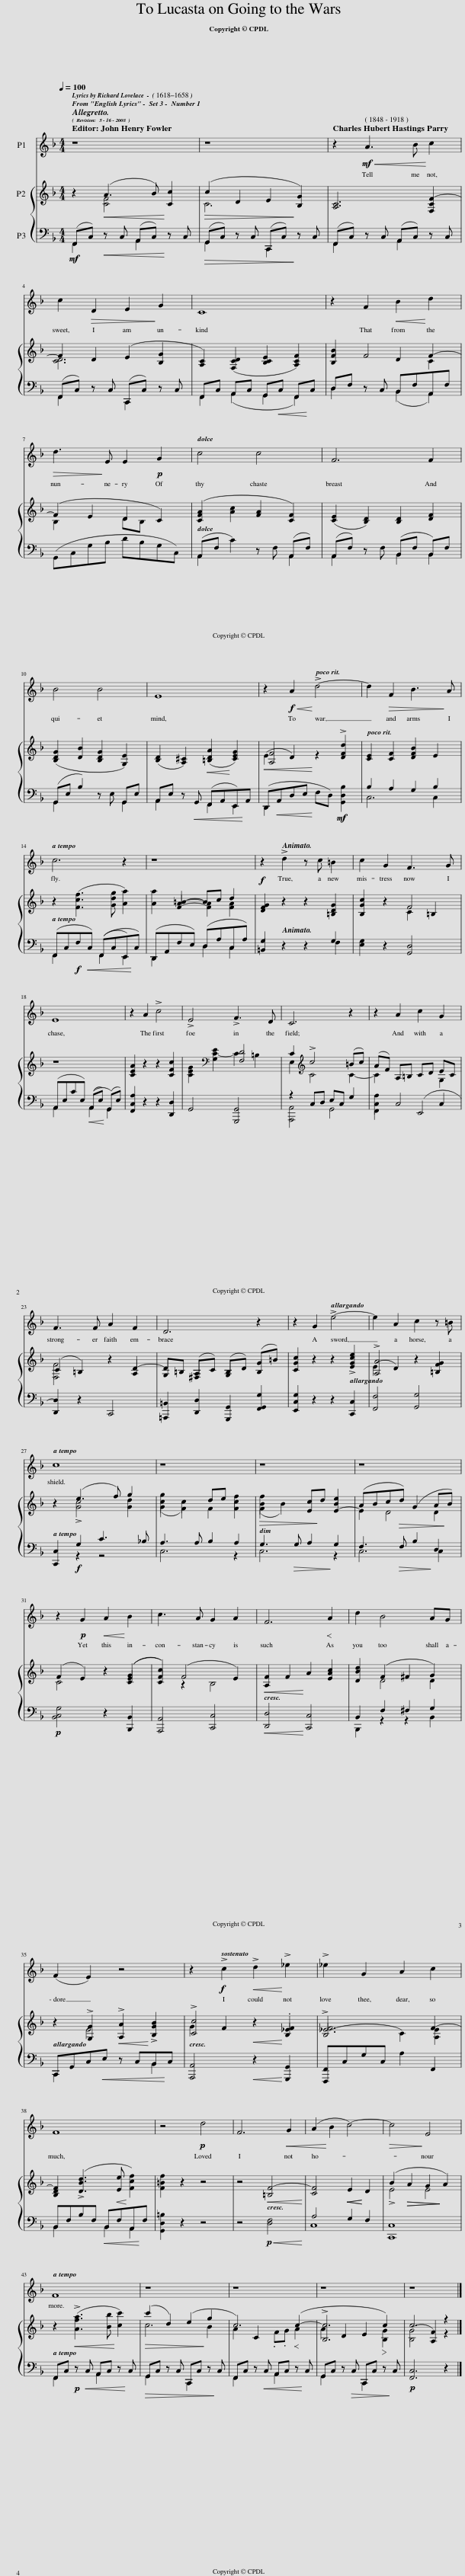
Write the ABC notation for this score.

X:1
%%score 1 { ( 2 3 ) ( 4 5 ) }
L:1/8
Q:1/4=100
M:4/4
I:linebreak $
K:F
V:1 treble
V:2 treble
V:3 treble
V:4 bass
V:5 bass
V:1
 z8 | z8 | z2!mf!!<(! A3 B!<)! c2 |$ c2!>(! D2 E2!>)! G2 | C8 | %5
 z2 F2!<(! B2!<)! d2 |$!>(! d3!>)! E E2!p! G2 | c4 c4 | F6 F2 |$ B4 B4 | %10
 E8 | z2!f!!<(! A2!<)! !>!d4- | d2!>(! F2 B3!>)! A |$ c6 z2 | z8 | %15
!f! z2 !>!d2 z c =B2 | c2 G2 F3 G |$ E8 | z2 A2 !>!c4 | !>!E4 !>!F3 D | %20
 C6 z2 | z2 A2 c2 G2 |$ F3 F A2 F2 | D6 z2 | z2 G2 !>!e4- | %25
 e2 A2 c2 z =B |$ c8 | z8 | z8 | z8 |$ %30
 z2!p! G2!<(! A2!<)! B2 | c3 A G2 A2 | F6!<)!!<(! A2 | d2 B4 AG |$ (F2 E2) z4 | %35
 z2!f! !>!c2!<(! !>!d2!<)! !>!_e2 | !>!_e2 G2 A2 c2 |$ F8 | z4!p! d4 | F6!<(! G2 | %40
 (A2!<)! B2 c4-) |!>(! c4!>)! E4 |$ F8 | z8 | z8 | %45
 z8 | z8 |] %47
V:2
 z2!<(! (A3 B)!<)! [Cc]2 |!>(! (c2 D2 E2!>)! [B,G]2) | [A,C]6 [F,CF-]2 |$ F2 D2 (E2 [B,G]2 | [A,C]2) ([F,CD]2 [B,CE]2 [A,CF]2) | %5
 [FB]2 F4 F2- |$ (F2 E2 D2 C2) | ([CFA]2 [Ac]2 [FA]2 [CF]2) | ([CE]2 [B,D]2) [B,D]2 [DF]2 |$ ([B,DG]2 [DB]2 [B,DG]2 [G,E]2) | %10
 ([B,D]2 [A,^C]2)!<(! ([=B,DA]2!<)! [CEG]2) |!<(! [A,F]4!<)! x4 | [CE]2 [CF]2 [DFB]2 E2 |$ z2 ([Fcf]3 [Gdg] [Aa]2) | a2 [A=B]2- Bc d2 | %15
 [DFG]2 z2 z2 [=B,DG]2 | [Gc]2 z2 F4 |$ z8 | [CEA]2 z2 z2 [CFc]2 | x2[K:bass] x2 [F,D]4 | %20
 C2[K:treble] !>!c4 (=Bc) | (AF) A,=B, CD EC |$ (C2 =B,2) z2 D2- | D=B, (A,C) (B,D) (G=B) | [CGc]2 z2 z2 !>![EGce]2 | %25
 !>![A,A]4 z2 [=B,FG]2 |$ z2 (e3 f) g2 | ([cg]2 c2) de f2 |!>(! ([Bf]2 B2) [Ec]!>)!d [Be]2 | (ABc!>(!d) (G2 A!>)!B) |$ %30
 (F2 E2) z2 (([EG]2 | [Fc]2)) (F4 E2) |!<(! [A,F]2 F2!<)! A2 [EAc]2 | [Bd]2 (F2 ^F2 G2) |$ z2 !>![G,G]2!<(! !>![A,A]2!<)! !>![B,GB]2 | %35
 !>![Cc]4!<(! z2!<)! .[_EF]2 | !>![_EF]6 F2- |$ [B,DF]2 (!>![DBd]3!<(! [Ee]!<)! [Fcf]2) | [F=Bf]2 z2 z4 | z4!<(! [=B,F-]4!<)! | %40
 [CF]4!<(!!<(! E2!<)!!<)! D2 | (B2!>(!!>(! A2 G2!>)!!>)! A2) |$ z2!<(! (!>![Afa]3 [Bb]!<)! [cc']2) |!>(! (c'2 d2) (e2!>)! g2 | c6)!<)!!<(! (c2- | %45
 !>![B,c]6!>)!!>(! c2) | c6 z2 |] %47
V:3
 x2 [CF]4 x2 | C6 x2 | x8 |$ [CD]6 x2 | x8 | %5
 B,2 x2 D2 C2 |$ B,2 x2 DB, x2 | x8 | x8 |$ x8 | %10
 x8 | (E2 D2) z2 !>![DFd]2 | x8 |$ x8 | A2 F2- [FA]2 [FA]2 | %15
 x8 | B,2 x2 C2 =B,2 |$ x8 | x8 | [CEG]2[K:bass] [G,C-E]2 C2 =B,2 | %20
 E,2[K:treble] C4 C2- | C2 x4 G,2 |$ [F,F]4 x2 A,2 | G,2 ^F,2 G,2 =B,2 | x8 | %25
 (E2 D2) x4 |$ x2 !>![Gc]4 [Gd]2 | G2 F2 F2 [Fc]2 | F2 x2 x x E2- | E2 D4 D2 |$ %30
 C4 x2 C2 | C2 z2 B,4 | x8 | D2 D4 D2 |$ x2 E4 x2 | %35
 G2 F2 x2 B,2 | (B,4 C2) [A,_E]2 |$ x8 | x8 | x8 | %40
 x8 | !>!E4 E4 |$ x8 | c6 B2 | A2 C2 .F.G A2 | %45
 A2 D2 E2 [B,G]2 | ([B,G]4 [A,F]2) z2 |] %47
V:4
!mf! (F,,C,)!<(! z C, (A,,C,)!<)! z C, |!>(! (G,,C,) z C, (C,,C,)!>)! z C, | (F,,C,) z C, (A,,C,) z C, |$ (F,,C,) z C, (C,,C,) z C, | F,,C, A,,C, G,,!<(!C, F,,!<)!C, | %5
 D,F, z C, B,,F,A,,F, |$ (G,,C,G,B, DB,G,C,) | (A,,F, C2) z F, (A,,F,) | (A,,F,) z F, (B,,F, B,,)F, |$ (G,,E, B,2) z E, G,,E, | %10
 A,,E, z!<(! G,, (F,,A,,E,,)!<)!A,, | (D,,!<(!A,,D,E,!<)! F,D,)!mf! [G,,D,B,]2 | B,2 A,2 G,2 B,2 |$ (F,,C,!f!F,!<(!C,) ((F,,C,E,,)!<)!C,) | (D,,A,,F,E,) (D,A,C,A,) | %15
 G,2 z2 z2 G,2 | [E,G,]2 z2 [G,,D,]4 |$ (A,,E,CE,)!<(! ((A,,E,)!<)! (G,,)E,) | [F,,C,A,]2 z2 z2 [D,,D,]2 | G,,4 [G,,,G,,]4 | %20
 z2 C,D, E,C, G,2 | [C,A,]2 C,4 C,2 |$ D,2 z2 C,,4 | [=A,,,=B,,]2 [D,,D,]2 [G,,,G,,]2 [F,,G,,G,]2 | [E,,C,G,]2 z2 z2 [C,,C,]2 | %25
 [F,,F,]4 [G,,G,]4 |$ C,2!f! G,2 C3 _B, | A,3 A, B,2 A,2 | G,3!>(! G, A,2!>)! G,2 | F,3!>(! F, B,2!>)! D,2 |$ %30
!p! [B,,C,G,]4 z2 [B,,,B,,]2 | [A,,,A,,]4 [C,,C,]4 |!<(! [D,,D,]4!<)! [C,,C,]4 | B,,2 F,2 ^F,2 G,2 |$ C,,G,,C,!<(!E, z C,B,,!<)!C, | %35
 [A,,,A,,]4!<(! z2!<)! [G,,,G,,]2 | [F,,,F,,]C,G,C, A,2 F,,2 |$ B,,F,B,F,!<(! B,,F,A,,!<)!F, | [G,,D,=B,]2 z2 z4 | z4!p!!<(! [D,F,]4!<)! | %40
 A,4 G,2 F,2 | [C,,C,]8 |$ F,,C,!p! z!<(! C, A,,C, z!<)! C, |!>(! G,,C, z C, C,,C, z!>)! C, | F,,C, z!<(! C, A,,C, z!<)! C, | %45
 G,,C, z!>(! C, C,,C, z!>)! C, |!p! [F,,C,]6 z2 |] %47
V:5
 F,,2 x2 A,,2 x2 | G,,2 x2 C,,2 x2 | F,,2 x2 A,,2 x2 |$ F,,2 x2 C,,2 x2 | F,,2 (A,,2 G,,2 F,,2) | %5
 D,2 x2 (B,,2 A,,2) |$ x8 | A,,2 x2 x2 A,,2 | A,,2 x2 B,,2 B,,2 |$ G,,2 x2 x2 G,,2 | %10
 A,,2 x2 F,,2 E,,2 | D,,2 x2 x4 | C,6 C,2 |$ F,,2 x2 F,,2 E,,2 | D,,2 x2 D,2 C,2 | %15
 =B,,2 x2 x2 F,2 | x8 |$ A,,2 x2 A,,2 G,,2 | x8 | x8 | %20
 [A,,,A,,]4 G,,4 | F,,2 x2 (E,,4 |$ D,,2) x2 x4 | x8 | x8 | %25
 x8 |$ C,,2 z2 z4 | C,6 z2 | C,6 z2 | C,6 C,2 |$ %30
 x8 | x8 | x8 | B,,,2 z2 z2 B,,2 |$ C,,2 x2 x2 B,,2 | %35
 x8 | x8 |$ B,,2 x2 B,,2 A,,2 | x8 | x8 | %40
 C,8 | x8 |$ F,,2 x2 A,,2 x2 | G,,2 x2 C,,2 x2 | F,,2 x2 A,,2 x2 | %45
 G,,2 x2 C,,2 x2 | x8 |] %47
